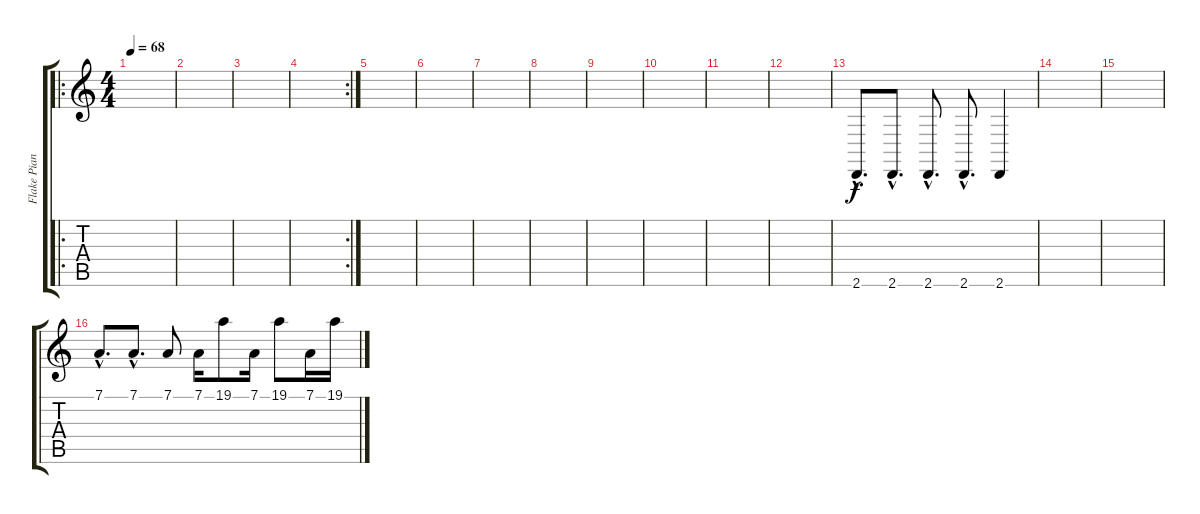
\track ("Flake Piano" "Flake Pian") {instrument brightacousticpiano}
\staff {score tabs}
\tuning (D4 A3 F3 C3 G2 C2) {hide}
\ro
\ts (4 4)
\tempo 68
\clef g2
\ks c
|
|
|
\rc 2
|
|
|
|
|
|
|
|
|
2.6{hac}.8{d} 2.6{hac}.8{d} 2.6{hac}.8{d} 2.6{hac}.8{d} 2.6.4 |
|
|
7.1{hac}.8{d} 7.1{hac}.8{d} 7.1.8 7.1.16 19.1.8 7.1.16 19.1.8 7.1.16 19.1.16
